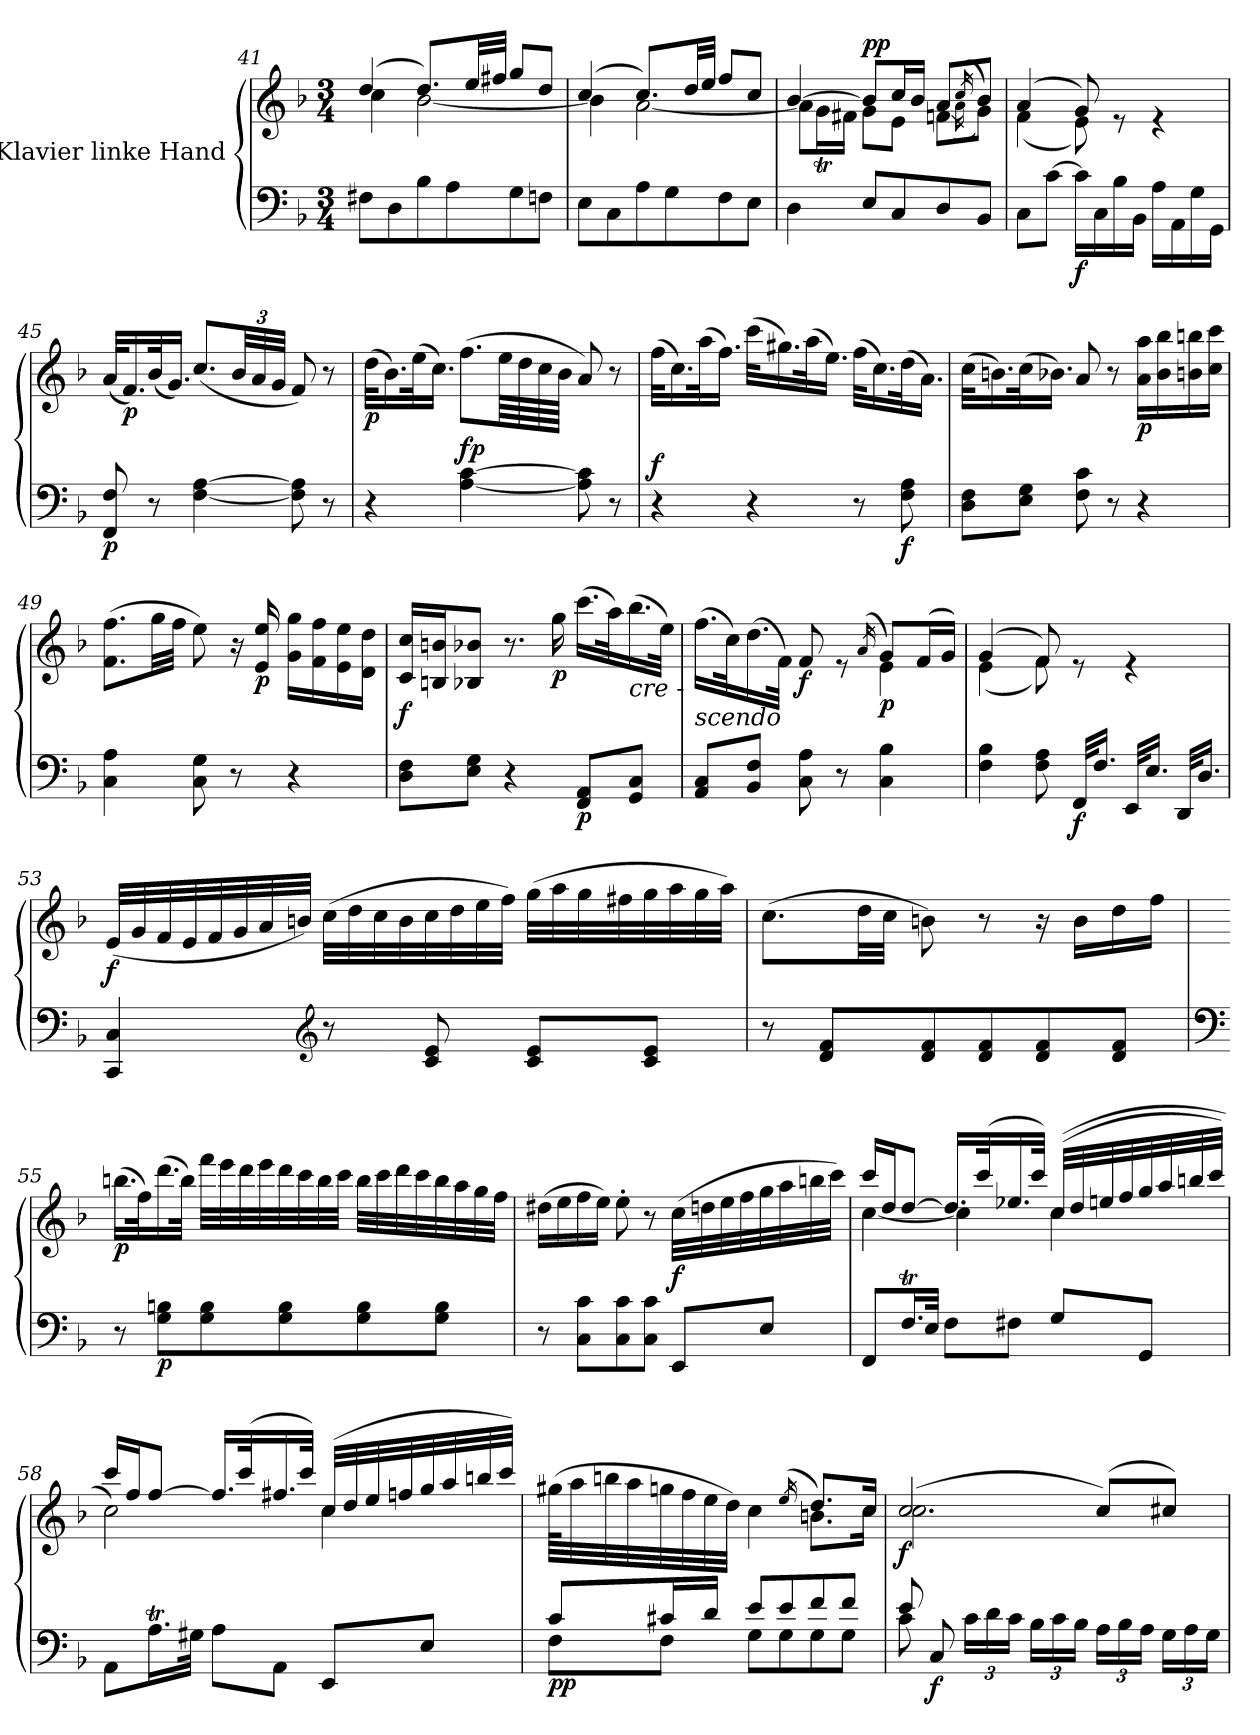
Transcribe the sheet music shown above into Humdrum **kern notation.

**kern	**kern	**dynam
*part1	*part1	*part1
*staff2	*staff1	*staff1/2
*I"Klavier linke Hand	*	*
*clefF4	*clefG2	*
*k[b-]	*k[b-]	*
*M3/4	*M3/4	*
=41	=41	=41
*	*^	*
8F#X\L	(>4dd/	4cc\	.
8D\	.	.	.
8B-\	8.dd/L)	[2b-\	.
8A\	.	.	.
.	32ee/LL	.	.
.	32ff#X/JJJ	.	.
8G\	8gg/L	.	.
8Fn\J	8dd/J	.	.
=42	=42	=42	=42
8E\L	(>4cc/	4b-\]	.
8C\	.	.	.
8A\	8.cc/L)	[2a\	.
8G\	.	.	.
.	32dd/LL	.	.
.	32ee/JJJ	.	.
8F\	8ff/L	.	.
8E\J	8cc/J	.	.
=43	=43	=43	=43
4D\	[4b-/	8a\L]	.
.	.	16gT\L	.
.	.	16f#X\JJ	.
!	!	!	!LO:DY:b=2
!	!	!	!LO:DY:n=1:a
8E/L	8b-/L]	8g\L	p p
8C/	16cc/L	8e\J	.
.	16b-/JJ	.	.
8D/	8a/L	8fn\L	.
.	(>16qcc/	(<16qa\	.
8BB-/J	8b-/J)	8g\J)	.
=44	=44	=44	=44
8C\L	(>4a/	(<4f\	.
[8c\J	.	.	.
!	!	!	!LO:DY:b=2
16c\LL]	8g/)	8e\)	f
16C\	.	.	.
16B-\	8re	4.ryy	.
16BB-\JJ	.	.	.
16A\LL	4re	.	.
16AA\	.	.	.
16G\	.	.	.
16GG\JJ	.	.	.
*	*v	*v	*
=45	=45	=45
!	!	!LO:DY:b=2
8FF/ 8F/	(<32a/KLL	p
!	!	!LO:DY:b
.	16.f/)	p
8r	(<32b-/K	.
.	16.g/JJ)	.
!	!	!LO:DY:b=2
!	!	!LO:DY:n=1:b
[4F\ [4A\	(<8.cc/L	fp fp
*	*Xbrackettup	*
.	48b-/LL	.
.	48a/	.
.	48g/JJJ	.
8F\] 8A\]	8f/)	.
8r	8r	.
=46	=46	=46
!	!	!LO:DY:b
4r	(>32dd\KLL	p
.	16.b-\)	.
.	(>32ee\K	.
.	16.cc\JJ)	.
!	!	!LO:DY:a=2
[4A\ [4c\	(>8.ff\L	fp
.	64ee\LLL	.
.	64dd\	.
.	64cc\	.
.	64b-\JJJJ	.
8A\] 8c\]	8a/)	.
8r	8r	.
=47	=47	=47
!	!	!LO:DY:a=2
4r	(>32ff\KLL	f
.	16.cc\)	.
.	(>32aa\K	.
.	16.ff\JJ)	.
4r	(>32ccc\KLL	.
.	16.gg#X\)	.
.	(>32aa\K	.
.	16.ee\JJ)	.
8r	(>32ff\KLL	.
.	16.cc\)	.
!	!	!LO:DY:b=2
8F\ 8A\	(>32dd\K	f
.	16.a\JJ)	.
=48	=48	=48
8D\ 8F\L	(>32cc\KLL	.
.	16.bn\)	.
8E\ 8G\J	(>32cc\K	.
.	16.b-X\JJ)	.
8F\ 8c\	8a/	.
8r	8r	.
!	!	!LO:DY:b
4r	16a\ 16aa\LL	p
.	16b-\ 16bb-\	.
.	16bn\ 16bbn\	.
.	16cc\ 16ccc\JJ	.
=49	=49	=49
!	!	!LO:DY:a=2
!	!	!LO:DY:n=1:b=2
4C\ 4A\	(>8.f\ 8.ff\L	fp fp
.	32gg\LL	.
.	32ff\JJJ	.
8C\ 8G\	8ee\)	.
8r	16r	.
!	!	!LO:DY:n=2:b
.	16e/ 16ee/	p
4r	16g\ 16gg\LL	.
.	16f\ 16ff\	.
.	16e\ 16ee\	.
.	16d\ 16dd\JJ	.
=50	=50	=50
!	!	!LO:DY:b
8D\ 8F\L	16c/ 16cc/LL	f
.	16Bn/ 16bn/J	.
8E\ 8G\J	8B-X/ 8b-X/J	.
4r	8.r	.
!	!	!LO:DY:b
.	16gg\	p
!	!	!LO:DY:b=2
8FF/ 8AA/L	(>16.ccc\LL	p
.	32aa\K)	.
!	!LO:TX:b:i:t=cre -	!
8GG/ 8C/J	(>16.bb-\	.
.	32ee\JJk)	.
=51	=51	=51
*	*^	*
!	!LO:TX:b:i:t=scendo	!	!
8AA/ 8C/L	(>16.ff\LL	2ryy	.
.	32cc\K)	.	.
8BB-/ 8F/J	(>16.dd\	.	.
.	32f\JJk)	.	.
!	!	!	!LO:DY:b
8C\ 8A\	8f/	.	f
8r	8re	.	.
.	(>16qa/	.	.
!	!	!	!LO:DY:b
4C\ 4B-\	8g/L)	4e\	p
.	(>16f/L	.	.
.	16g/JJ)	.	.
=52	=52	=52	=52
4F\ 4B-\	(>4g/	(<4e\	.
8F\ 8A\	8f/)	8f\)	.
!	!	!	!LO:DY:b=2
32FF/KLL	8re	4.ryy	f
16.F/JJ	.	.	.
32EE/KLL	4re	.	.
16.E/JJ	.	.	.
32DD/KLL	.	.	.
16.D/JJ	.	.	.
*	*v	*v	*
=53	=53	=53
!	!	!LO:DY:b
4CC/ 4C/	(<32e/LLL	f
.	32g/	.
.	32f/	.
.	32e/	.
.	32f/	.
.	32g/	.
.	32a/	.
.	32bn/JJJ)	.
*clefG2	*	*
8r	(>32cc\LLL	.
.	32dd\	.
.	32cc\	.
.	32b\	.
8c/ 8e/	32cc\	.
.	32dd\	.
.	32ee\	.
.	32ff\JJJ)	.
8c/ 8e/L	(>32gg\LLL	.
.	32aa\	.
.	32gg\	.
.	32ff#X\	.
8c/ 8e/J	32gg\	.
.	32aa\	.
.	32gg\	.
.	32aa\JJJ)	.
=54	=54	=54
8r	(>8.cc\L	.
8d/ 8f/L	.	.
.	32dd\LL	.
.	32cc\JJJ	.
8d/ 8f/	8bn\)	.
8d/ 8f/	8r	.
8d/ 8f/	16r	.
.	16b\LL	.
8d/ 8f/J	16dd\	.
.	16ff\JJ	.
=55	=55	=55
*clefF4	*	*
!	!	!LO:DY:b
8r	(>16.bbn\LL	p
.	32ff\K)	.
!	!	!LO:DY:b=2
8G\ 8Bn\L	(>16.ddd\	p
.	32bb\JJk)	.
8G\ 8B\	32fff\LLL	.
.	32eee\	.
.	32ddd\	.
.	32eee\	.
8G\ 8B\	32ddd\	.
.	32ccc\	.
.	32bb\	.
.	32ccc\JJJ	.
8G\ 8B\	32bb\LLL	.
.	32ccc\	.
.	32ddd\	.
.	32ccc\	.
8G\ 8B\J	32bb\	.
.	32aa\	.
.	32gg\	.
.	32ff\JJJ	.
=56	=56	=56
8r	(>16dd#X\LL	.
.	16ee\	.
8C\ 8c\L	16ff\	.
.	16ee\JJ)	.
8C\ 8c\	8ee'\	.
8C\ 8c\J	8r	.
!	!	!LO:DY:a=2
8EE/L	(>32cc\LLL	f
.	32ddn\	.
.	32ee\	.
.	32ff\	.
8E/J	32gg\	.
.	32aa\	.
.	32bbn\	.
.	32ccc\JJJ)	.
=57	=57	=57
*	*^	*
8FF/L	16ccc/LL	[4cc\	.
.	16dd/J	.	.
16.FT/L	[8dd/J	.	.
32E/JJk	.	.	.
8F\L	16.dd/LL]	4cc\]	.
.	(>32ccc/K	.	.
8F#X\J	16.ee-X/	.	.
.	32ccc/JJk)	.	.
8G/L	(>(<32cc/LLL	4cc\	.
.	32dd/	.	.
.	32een/	.	.
.	32ff/	.	.
8GG/J	32gg/	.	.
.	32aa/	.	.
.	32bbn/	.	.
.	32ccc/JJJ)	.	.
=58	=58	=58	=58
8AA\L	16ccc/LL	2cc\)	.
.	16ff/J	.	.
16.At\L	[8ff/J	.	.
32G#X\JJk	.	.	.
8A\L	16.ff/LL]	.	.
.	(>32ccc/K	.	.
8AA\J	16.ff#X/	.	.
.	32ccc/JJk)	.	.
8EE/L	(>32cc/LLL	4cc\	.
.	32dd/	.	.
.	32ee/	.	.
.	32ffn/	.	.
8E/J	32gg/	.	.
.	32aa/	.	.
.	32bbn/	.	.
.	32ccc/JJJ)	.	.
=59	=59	=59	=59
*^	*	*	*
!	!	!	!	!LO:DY:b=2
!	!	!	!	!LO:DY:n=1:b
8c/L	8F\L	(>32gg#X\LLL	2r	p p
.	.	32aa\	.	.
.	.	32bbn\	.	.
.	.	32aa\	.	.
16c#X/L	8F\J	32ggn\	.	.
.	.	32ff\	.	.
16d/JJ	.	32ee\	.	.
.	.	32dd\JJJ)	.	.
8e/L	8G\L	4cc\	.	.
8e/	8G\	.	.	.
.	.	(>16qee/	.	.
8f/	8G\	8.dd/L)	8.bn\L	.
8f/J	8G\J	.	.	.
.	.	16cc/Jk	16cc\Jk	.
=60	=60	=60	=60	=60
!	!	!	!	!LO:DY:b
8e/	8c\	(>2cc/	2.cc\	f
!	!	!	!	!LO:DY:b=2
8C/	2ryy	.	.	f
*Xbrackettup	*	*	*	*
24c\LL	.	.	.	.
24d\	.	.	.	.
24c\JJ	.	.	.	.
24B-\LL	.	.	.	.
24c\	.	.	.	.
24B-\JJ	.	.	.	.
24A\LL	.	(>8cc/L)	.	.
24B-\	.	.	.	.
24A\JJ	.	.	.	.
24G\LL	8ryy	8cc#X/J)	.	.
24A\	.	.	.	.
24G\JJ	.	.	.	.
*v	*v	*	*	*
*	*v	*v	*
=	=	=
*-	*-	*-
